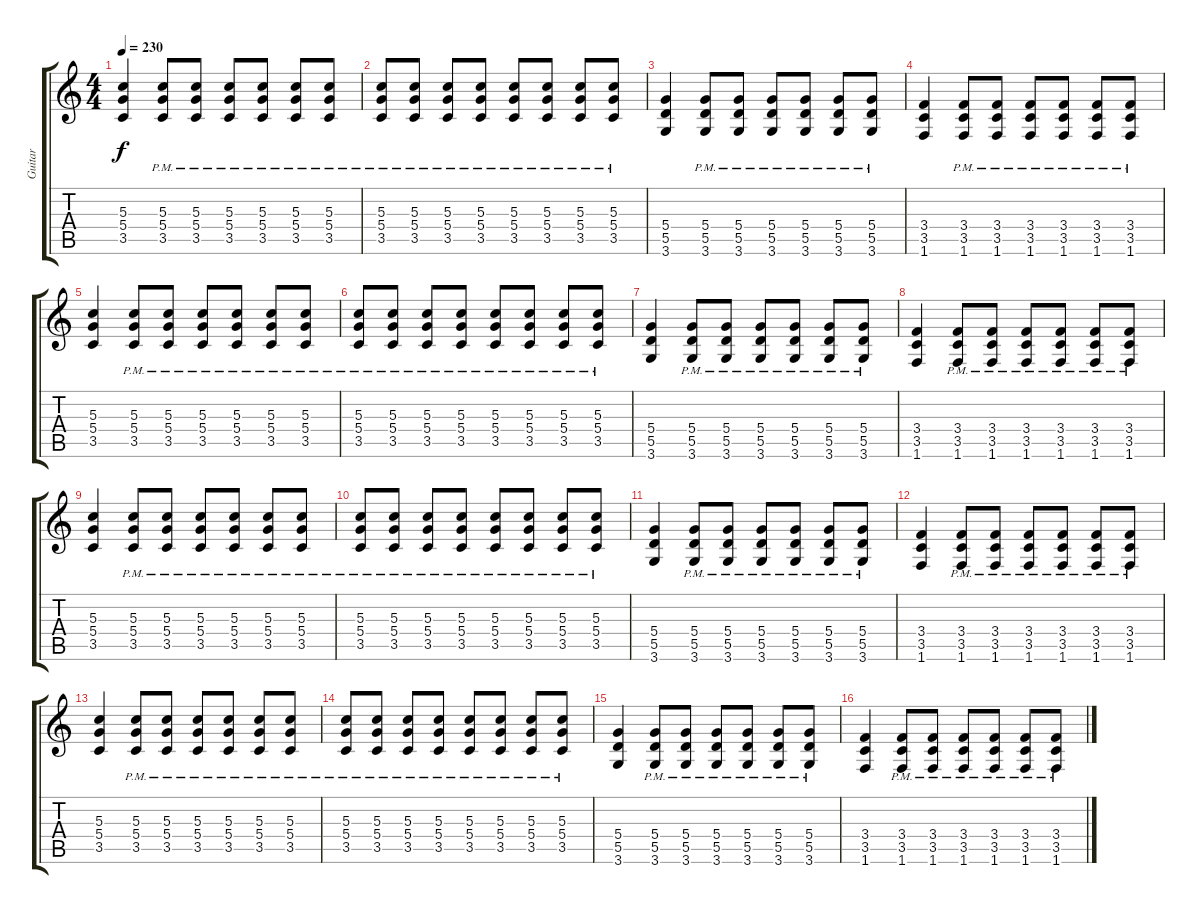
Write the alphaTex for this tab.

\track ("Guitar" "Guitar") {instrument distortionguitar}
\staff {score tabs}
\tuning (E4 B3 G3 D3 A2 E2) {hide}
\ts (4 4)
\tempo 230
\clef g2
\ks c
(5.3 5.4 3.5).4{dy f} (5.3{pm} 5.4{pm} 3.5{pm}).8 (5.3{pm} 5.4{pm} 3.5{pm}).8 (5.3{pm} 5.4{pm} 3.5{pm}).8 (5.3{pm} 5.4{pm} 3.5{pm}).8 (5.3{pm} 5.4{pm} 3.5{pm}).8 (5.3{pm} 5.4{pm} 3.5{pm}).8 |
(5.3{pm} 5.4{pm} 3.5{pm}).8 (5.3{pm} 5.4{pm} 3.5{pm}).8 (5.3{pm} 5.4{pm} 3.5{pm}).8 (5.3{pm} 5.4{pm} 3.5{pm}).8 (5.3{pm} 5.4{pm} 3.5{pm}).8 (5.3{pm} 5.4{pm} 3.5{pm}).8 (5.3{pm} 5.4{pm} 3.5{pm}).8 (5.3{pm} 5.4{pm} 3.5{pm}).8 |
(5.4 5.5 3.6).4 (5.4{pm} 5.5{pm} 3.6{pm}).8 (5.4{pm} 5.5{pm} 3.6{pm}).8 (5.4{pm} 5.5{pm} 3.6{pm}).8 (5.4{pm} 5.5{pm} 3.6{pm}).8 (5.4{pm} 5.5{pm} 3.6{pm}).8 (5.4{pm} 5.5{pm} 3.6{pm}).8 |
(3.4 3.5 1.6).4 (3.4{pm} 3.5{pm} 1.6{pm}).8 (3.4{pm} 3.5{pm} 1.6{pm}).8 (3.4{pm} 3.5{pm} 1.6{pm}).8 (3.4{pm} 3.5{pm} 1.6{pm}).8 (3.4{pm} 3.5{pm} 1.6{pm}).8 (3.4{pm} 3.5{pm} 1.6{pm}).8 |
(5.3 5.4 3.5).4 (5.3{pm} 5.4{pm} 3.5{pm}).8 (5.3{pm} 5.4{pm} 3.5{pm}).8 (5.3{pm} 5.4{pm} 3.5{pm}).8 (5.3{pm} 5.4{pm} 3.5{pm}).8 (5.3{pm} 5.4{pm} 3.5{pm}).8 (5.3{pm} 5.4{pm} 3.5{pm}).8 |
(5.3{pm} 5.4{pm} 3.5{pm}).8 (5.3{pm} 5.4{pm} 3.5{pm}).8 (5.3{pm} 5.4{pm} 3.5{pm}).8 (5.3{pm} 5.4{pm} 3.5{pm}).8 (5.3{pm} 5.4{pm} 3.5{pm}).8 (5.3{pm} 5.4{pm} 3.5{pm}).8 (5.3{pm} 5.4{pm} 3.5{pm}).8 (5.3{pm} 5.4{pm} 3.5{pm}).8 |
(5.4 5.5 3.6).4 (5.4{pm} 5.5{pm} 3.6{pm}).8 (5.4{pm} 5.5{pm} 3.6{pm}).8 (5.4{pm} 5.5{pm} 3.6{pm}).8 (5.4{pm} 5.5{pm} 3.6{pm}).8 (5.4{pm} 5.5{pm} 3.6{pm}).8 (5.4{pm} 5.5{pm} 3.6{pm}).8 |
(3.4 3.5 1.6).4 (3.4{pm} 3.5{pm} 1.6{pm}).8 (3.4{pm} 3.5{pm} 1.6{pm}).8 (3.4{pm} 3.5{pm} 1.6{pm}).8 (3.4{pm} 3.5{pm} 1.6{pm}).8 (3.4{pm} 3.5{pm} 1.6{pm}).8 (3.4{pm} 3.5{pm} 1.6{pm}).8 |
(5.3 5.4 3.5).4 (5.3{pm} 5.4{pm} 3.5{pm}).8 (5.3{pm} 5.4{pm} 3.5{pm}).8 (5.3{pm} 5.4{pm} 3.5{pm}).8 (5.3{pm} 5.4{pm} 3.5{pm}).8 (5.3{pm} 5.4{pm} 3.5{pm}).8 (5.3{pm} 5.4{pm} 3.5{pm}).8 |
(5.3{pm} 5.4{pm} 3.5{pm}).8 (5.3{pm} 5.4{pm} 3.5{pm}).8 (5.3{pm} 5.4{pm} 3.5{pm}).8 (5.3{pm} 5.4{pm} 3.5{pm}).8 (5.3{pm} 5.4{pm} 3.5{pm}).8 (5.3{pm} 5.4{pm} 3.5{pm}).8 (5.3{pm} 5.4{pm} 3.5{pm}).8 (5.3{pm} 5.4{pm} 3.5{pm}).8 |
(5.4 5.5 3.6).4 (5.4{pm} 5.5{pm} 3.6{pm}).8 (5.4{pm} 5.5{pm} 3.6{pm}).8 (5.4{pm} 5.5{pm} 3.6{pm}).8 (5.4{pm} 5.5{pm} 3.6{pm}).8 (5.4{pm} 5.5{pm} 3.6{pm}).8 (5.4{pm} 5.5{pm} 3.6{pm}).8 |
(3.4 3.5 1.6).4 (3.4{pm} 3.5{pm} 1.6{pm}).8 (3.4{pm} 3.5{pm} 1.6{pm}).8 (3.4{pm} 3.5{pm} 1.6{pm}).8 (3.4{pm} 3.5{pm} 1.6{pm}).8 (3.4{pm} 3.5{pm} 1.6{pm}).8 (3.4{pm} 3.5{pm} 1.6{pm}).8 |
(5.3 5.4 3.5).4 (5.3{pm} 5.4{pm} 3.5{pm}).8 (5.3{pm} 5.4{pm} 3.5{pm}).8 (5.3{pm} 5.4{pm} 3.5{pm}).8 (5.3{pm} 5.4{pm} 3.5{pm}).8 (5.3{pm} 5.4{pm} 3.5{pm}).8 (5.3{pm} 5.4{pm} 3.5{pm}).8 |
(5.3{pm} 5.4{pm} 3.5{pm}).8 (5.3{pm} 5.4{pm} 3.5{pm}).8 (5.3{pm} 5.4{pm} 3.5{pm}).8 (5.3{pm} 5.4{pm} 3.5{pm}).8 (5.3{pm} 5.4{pm} 3.5{pm}).8 (5.3{pm} 5.4{pm} 3.5{pm}).8 (5.3{pm} 5.4{pm} 3.5{pm}).8 (5.3{pm} 5.4{pm} 3.5{pm}).8 |
(5.4 5.5 3.6).4 (5.4{pm} 5.5{pm} 3.6{pm}).8 (5.4{pm} 5.5{pm} 3.6{pm}).8 (5.4{pm} 5.5{pm} 3.6{pm}).8 (5.4{pm} 5.5{pm} 3.6{pm}).8 (5.4{pm} 5.5{pm} 3.6{pm}).8 (5.4{pm} 5.5{pm} 3.6{pm}).8 |
(3.4 3.5 1.6).4 (3.4{pm} 3.5{pm} 1.6{pm}).8 (3.4{pm} 3.5{pm} 1.6{pm}).8 (3.4{pm} 3.5{pm} 1.6{pm}).8 (3.4{pm} 3.5{pm} 1.6{pm}).8 (3.4{pm} 3.5{pm} 1.6{pm}).8 (3.4{pm} 3.5{pm} 1.6{pm}).8
